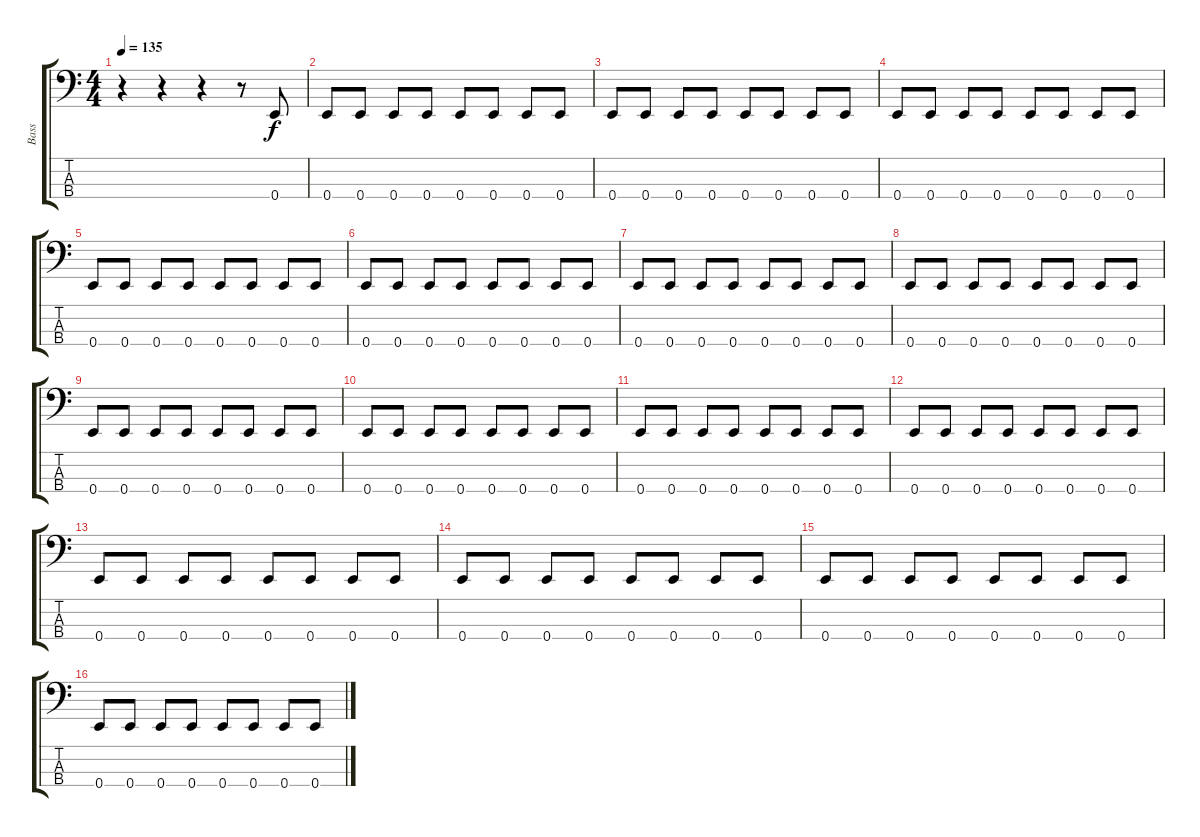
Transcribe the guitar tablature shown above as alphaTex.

\track ("Bass" "Bass") {instrument electricbassfinger}
\staff {score tabs}
\tuning (G2 D2 A1 E1) {hide}
\ts (4 4)
\tempo 135
\clef f4
\ks c
r.4{dy f} r.4 r.4 r.8 0.4.8 |
0.4.8 0.4.8 0.4.8 0.4.8 0.4.8 0.4.8 0.4.8 0.4.8 |
0.4.8 0.4.8 0.4.8 0.4.8 0.4.8 0.4.8 0.4.8 0.4.8 |
0.4.8 0.4.8 0.4.8 0.4.8 0.4.8 0.4.8 0.4.8 0.4.8 |
0.4.8 0.4.8 0.4.8 0.4.8 0.4.8 0.4.8 0.4.8 0.4.8 |
0.4.8 0.4.8 0.4.8 0.4.8 0.4.8 0.4.8 0.4.8 0.4.8 |
0.4.8 0.4.8 0.4.8 0.4.8 0.4.8 0.4.8 0.4.8 0.4.8 |
0.4.8 0.4.8 0.4.8 0.4.8 0.4.8 0.4.8 0.4.8 0.4.8 |
0.4.8 0.4.8 0.4.8 0.4.8 0.4.8 0.4.8 0.4.8 0.4.8 |
0.4.8 0.4.8 0.4.8 0.4.8 0.4.8 0.4.8 0.4.8 0.4.8 |
0.4.8 0.4.8 0.4.8 0.4.8 0.4.8 0.4.8 0.4.8 0.4.8 |
0.4.8 0.4.8 0.4.8 0.4.8 0.4.8 0.4.8 0.4.8 0.4.8 |
0.4.8 0.4.8 0.4.8 0.4.8 0.4.8 0.4.8 0.4.8 0.4.8 |
0.4.8 0.4.8 0.4.8 0.4.8 0.4.8 0.4.8 0.4.8 0.4.8 |
0.4.8 0.4.8 0.4.8 0.4.8 0.4.8 0.4.8 0.4.8 0.4.8 |
0.4.8 0.4.8 0.4.8 0.4.8 0.4.8 0.4.8 0.4.8 0.4.8
